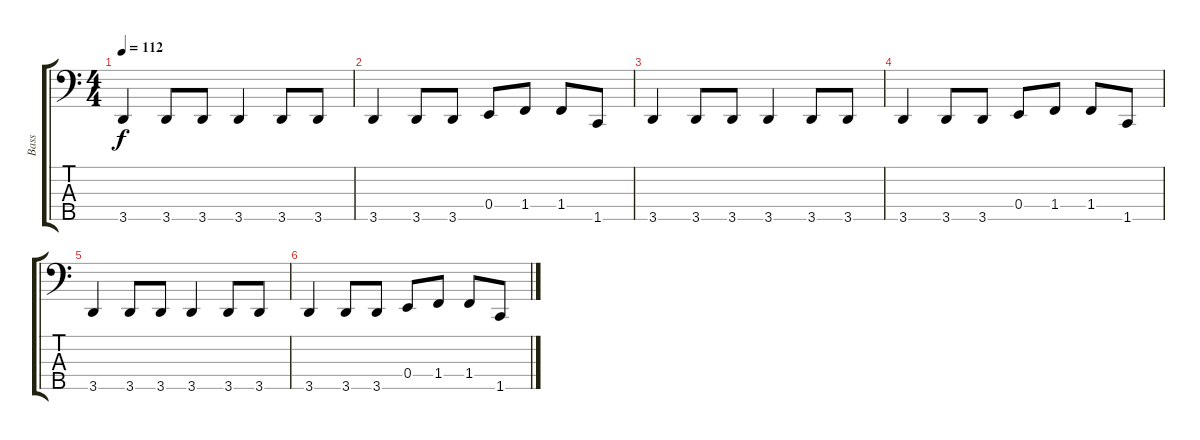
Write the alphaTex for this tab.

\track ("Bass" "Bass") {instrument electricbassfinger}
\staff {score tabs}
\tuning (G2 D2 A1 E1 B0) {hide}
\ts (4 4)
\tempo 112
\clef f4
\ks c
3.5.4{dy f} 3.5.8 3.5.8 3.5.4 3.5.8 3.5.8 |
3.5.4 3.5.8 3.5.8 0.4.8 1.4.8 1.4.8 1.5.8 |
3.5.4{volume 0} 3.5.8 3.5.8 3.5.4 3.5.8 3.5.8 |
3.5.4 3.5.8 3.5.8 0.4.8 1.4.8 1.4.8 1.5.8 |
3.5.4 3.5.8 3.5.8 3.5.4 3.5.8 3.5.8 |
3.5.4 3.5.8 3.5.8 0.4.8 1.4.8 1.4.8 1.5.8
